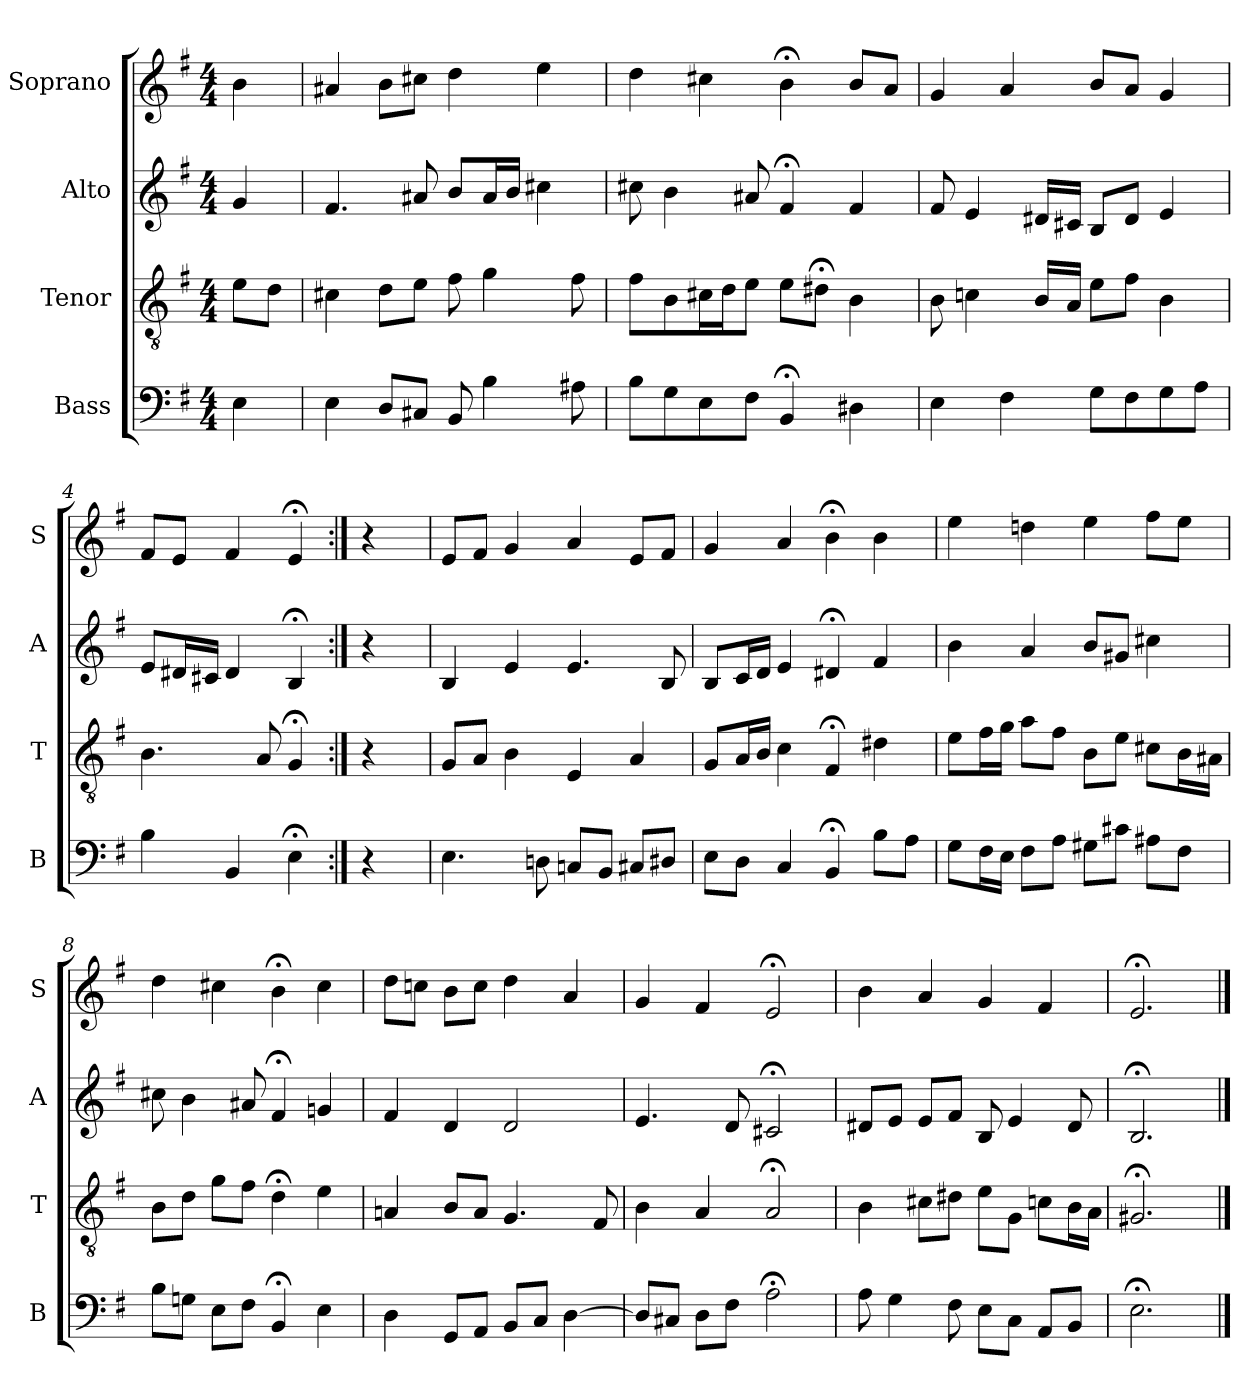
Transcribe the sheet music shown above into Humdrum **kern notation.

**kern	**kern	**kern	**kern
*part4	*part3	*part2	*part1
*staff4	*staff3	*staff2	*staff1
*I"Bass	*I"Tenor	*I"Alto	*I"Soprano
*I'B	*I'T	*I'A	*I'S
*clefF4	*clefGv2	*clefG2	*clefG2
*k[f#]	*k[f#]	*k[f#]	*k[f#]
*e:	*e:	*e:	*e:
*M4/4	*M4/4	*M4/4	*M4/4
*MM100	*MM100	*MM100	*MM100
=	=	=	=
4E	8eL	4g	4b
.	8dJ	.	.
=1	=1	=1	=1
4E	4c#X	4.f#	4a#X
8DL	8dL	.	8bL
8C#XJ	8eJ	8a#X	8cc#XJ
8BB	8f#	8bL	4dd
4B	4g	16a#L	.
.	.	16bJJ	.
.	.	4cc#X	4ee
8A#X	8f#	.	.
=2	=2	=2	=2
8BL	8f#L	8cc#X	4dd
8G	8B	4b	.
8E	16c#XL	.	4cc#X
.	16dJ	.	.
8F#J	8eJ	8a#X	.
4BB;<	8eL	4f#;<	4b;<
.	8d#X;<J	.	.
4D#X	4B	4f#	8bL
.	.	.	8aJ
=3	=3	=3	=3
4E	8B	8f#	4g
.	4cn	4e	.
4F#	.	.	4a
.	16BLL	16d#XLL	.
.	16AJJ	16c#XJJ	.
8GL	8eL	8BL	8bL
8F#	8f#J	8d#J	8aJ
8G	4B	4e	4g
8AJ	.	.	.
=4	=4	=4	=4
4B	4.B	8eL	8f#L
.	.	16d#XL	8eJ
.	.	16c#XJJ	.
4BB	.	4d#	4f#
.	8A	.	.
4E;<	4G;<	4B;<	4e;<
=:|!	=:|!	=:|!	=:|!
4r	4r	4r	4r
=5	=5	=5	=5
4.E	8GL	4B	8eL
.	8AJ	.	8f#J
.	4B	4e	4g
8Dn	.	.	.
8CnL	4E	4.e	4a
8BBJ	.	.	.
8C#XL	4A	.	8eL
8D#XJ	.	8B	8f#J
=6	=6	=6	=6
8EL	8GL	8BL	4g
8DJ	16AL	16cL	.
.	16BJJ	16dJJ	.
4C	4c	4e	4a
4BB;<	4F#;<	4d#X;<	4b;<
8BL	4d#X	4f#	4b
8AJ	.	.	.
=7	=7	=7	=7
8GL	8eL	4b	4ee
16F#L	16f#L	.	.
16EJJ	16gJJ	.	.
8F#L	8aL	4a	4ddn
8AJ	8f#J	.	.
8G#XL	8BL	8bL	4ee
8c#XJ	8eJ	8g#XJ	.
8A#XL	8c#XL	4cc#X	8ff#L
8F#J	16BL	.	8eeJ
.	16A#XJJ	.	.
=8	=8	=8	=8
8BL	8BL	8cc#X	4dd
8GnJ	8dJ	4b	.
8EL	8gL	.	4cc#X
8F#J	8f#J	8a#X	.
4BB;<	4d;<	4f#;<	4b;<
4E	4e	4gn	4cc#
=9	=9	=9	=9
4D	4An	4f#	8ddL
.	.	.	8ccnJ
8GGL	8BL	4d	8bL
8AAJ	8AJ	.	8ccJ
8BBL	4.G	2d	4dd
8CJ	.	.	.
[4D	.	.	4a
.	8F#	.	.
=10	=10	=10	=10
8DL]	4B	4.e	4g
8C#XJ	.	.	.
8DL	4A	.	4f#
8F#J	.	8d	.
2A;<	2A;<	2c#X;<	2e;<
=11	=11	=11	=11
8A	4B	8d#XL	4b
4G	.	8eJ	.
.	8c#XL	8eL	4a
8F#	8d#XJ	8f#J	.
8EL	8eL	8B	4g
8CJ	8GJ	4e	.
8AAL	8cnL	.	4f#
8BBJ	16BL	8d#	.
.	16AJJ	.	.
=12	=12	=12	=12
2.E;<	2.G#X;<	2.B;<	2.e;<
==	==	==	==
*-	*-	*-	*-
